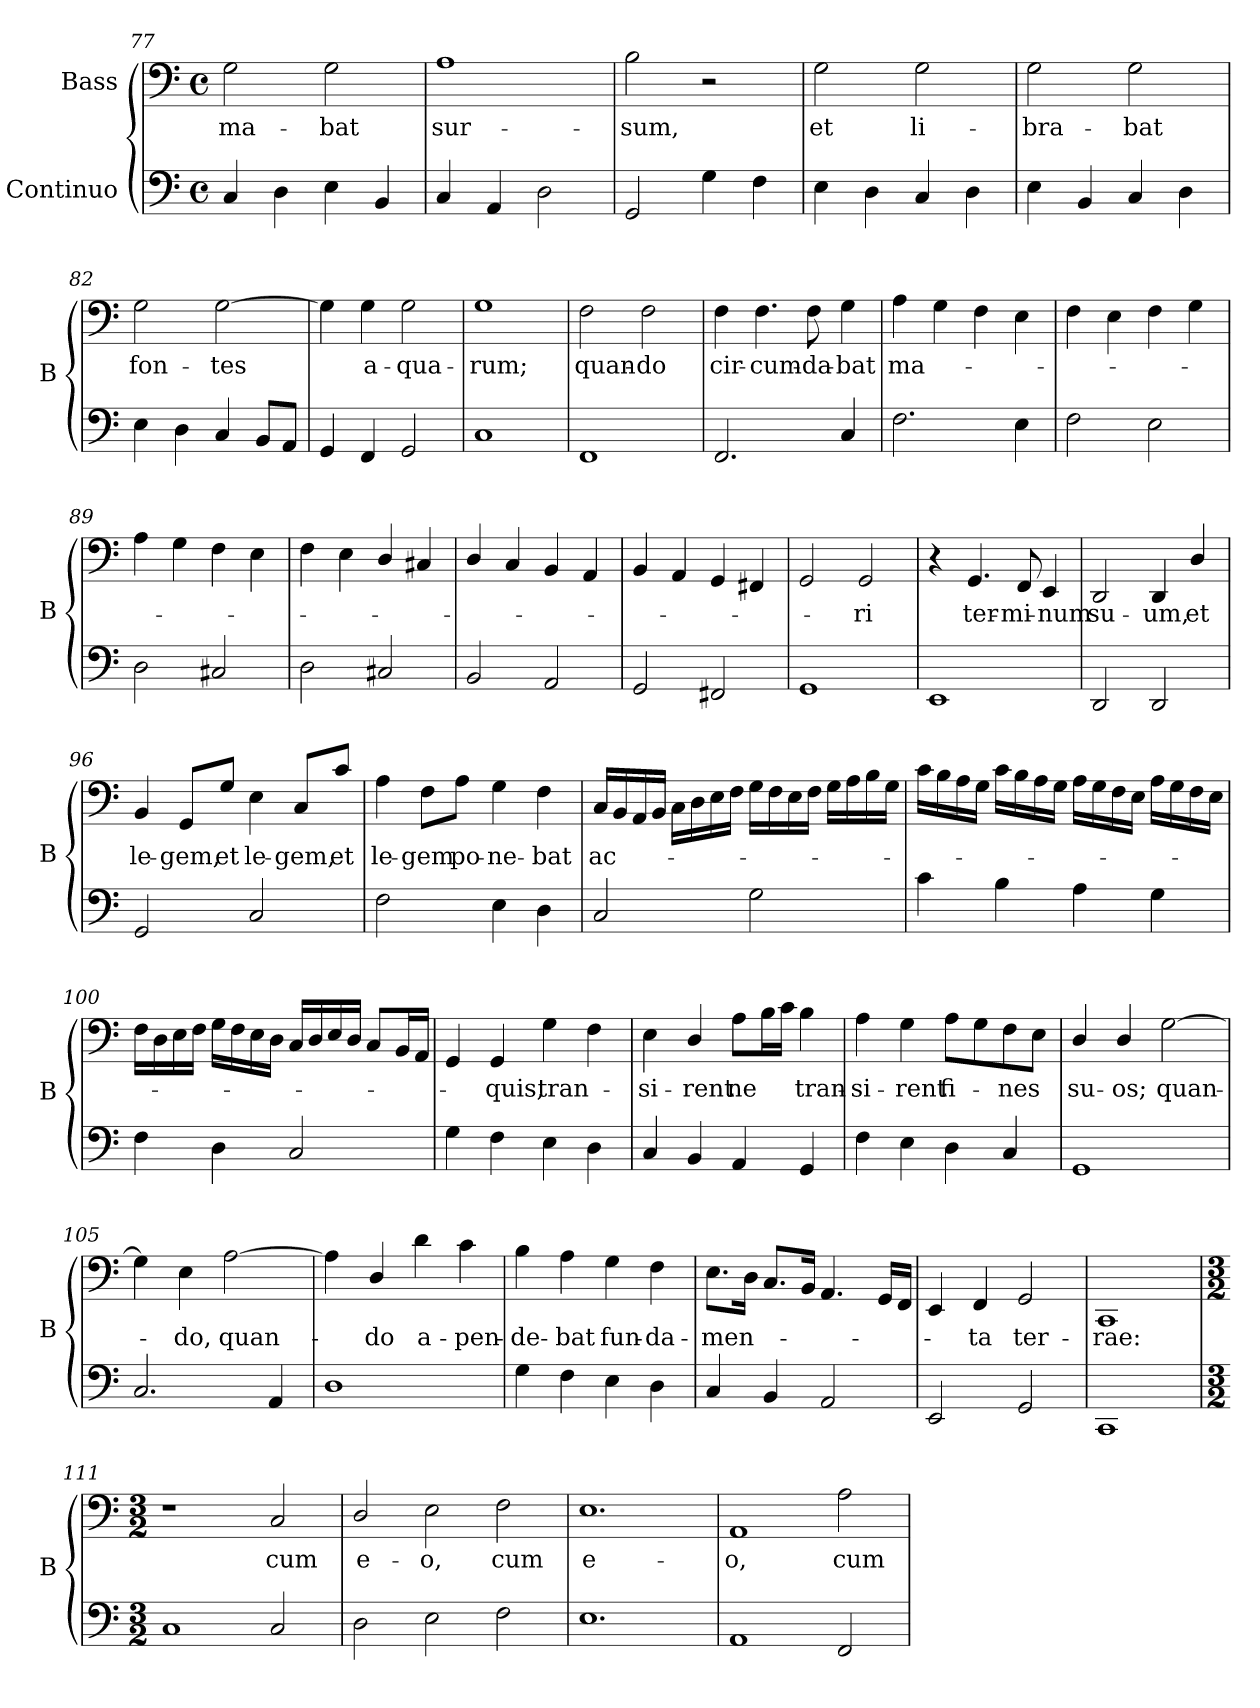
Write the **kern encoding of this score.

**kern	**kern	**text
*part2	*part1	*part1
*staff2	*staff1	*staff1
*I"Continuo	*I"Bass	*
*	*I'B	*
*clefF4	*clefF4	*
*k[]	*k[]	*
*M4/4	*M4/4	*
*met(c)	*met(c)	*
=77	=77	=77
!	!	!LO:LY:b
4C/	2G\	-ma-
4D\	.	.
!	!	!LO:LY:b
4E\	2G\	-bat
4BB/	.	.
=78	=78	=78
!	!	!LO:LY:b
4C/	1A	sur-
4AA/	.	.
2D\	.	.
!!LO:LB:g=z
=79	=79	=79
!	!	!LO:LY:b
2GG/	2B\	-sum,
4G\	2r	.
4F\	.	.
=80	=80	=80
!	!	!LO:LY:b
4E\	2G\	et
4D\	.	.
!	!	!LO:LY:b
4C/	2G\	li-
4D\	.	.
=81	=81	=81
!	!	!LO:LY:b
4E\	2G\	-bra-
4BB/	.	.
!	!	!LO:LY:b
4C/	2G\	-bat
4D\	.	.
=82	=82	=82
!	!	!LO:LY:b
4E\	2G\	fon-
4D\	.	.
!	!	!LO:LY:b
4C/	[2G\	-tes
8BB/L	.	.
8AA/J	.	.
=83	=83	=83
4GG/	4G\]	.
!	!	!LO:LY:b
4FF/	4G\	a-
!	!	!LO:LY:b
2GG/	2G\	-qua-
=84	=84	=84
!	!	!LO:LY:b
1C	1G	-rum;
=85	=85	=85
!	!	!LO:LY:b
1FF	2F\	quan-
!	!	!LO:LY:b
.	2F\	-do
!!LO:LB:g=z
=86	=86	=86
!	!	!LO:LY:b
2.FF/	4F\	cir-
!	!	!LO:LY:b
.	4.F\	-cum-
!	!	!LO:LY:b
.	8F\	-da-
!	!	!LO:LY:b
4C/	4G\	-bat
=87	=87	=87
!	!	!LO:LY:b
2.F\	4A\	ma-
.	4G\	.
.	4F\	.
4E\	4E\	.
=88	=88	=88
2F\	4F\	.
.	4E\	.
2E\	4F\	.
.	4G\	.
=89	=89	=89
2D\	4A\	.
.	4G\	.
2C#X/	4F\	.
.	4E\	.
=90	=90	=90
2D\	4F\	.
.	4E\	.
2C#X/	4D/	.
.	4C#X/	.
=91	=91	=91
2BB/	4D/	.
.	4C/	.
2AA/	4BB/	.
.	4AA/	.
=92	=92	=92
2GG/	4BB/	.
.	4AA/	.
2FF#X/	4GG/	.
.	4FF#X/	.
!!LO:PB:g=z
=93	=93	=93
1GG	2GG/	.
!	!	!LO:LY:b
.	2GG/	-ri
=94	=94	=94
1EE	4r	.
!	!	!LO:LY:b
.	4.GG/	ter-
!	!	!LO:LY:b
.	8FF/	-mi-
!	!	!LO:LY:b
.	4EE/	-num
=95	=95	=95
!	!	!LO:LY:b
2DD/	2DD/	su-
!	!	!LO:LY:b
2DD/	4DD/	-um,
!	!	!LO:LY:b
.	4D/	et
=96	=96	=96
!	!	!LO:LY:b
2GG/	4BB/	le-
!	!	!LO:LY:b
.	8GG/L	-gem,
!	!	!LO:LY:b
.	8G/J	et
!	!	!LO:LY:b
2C/	4E\	le-
!	!	!LO:LY:b
.	8C/L	-gem,
!	!	!LO:LY:b
.	8c/J	et
=97	=97	=97
!	!	!LO:LY:b
2F\	4A\	le-
!	!	!LO:LY:b
.	8F\L	-gem
!	!	!LO:LY:b
.	8A\J	po-
!	!	!LO:LY:b
4E\	4G\	-ne-
!	!	!LO:LY:b
4D\	4F\	-bat
!!LO:LB:g=z
=98	=98	=98
!	!	!LO:LY:b
2C/	16C/LL	ac-
.	16BB/	.
.	16AA/	.
.	16BB/JJ	.
.	16C\LL	.
.	16D\	.
.	16E\	.
.	16F\JJ	.
2G\	16G\LL	.
.	16F\	.
.	16E\	.
.	16F\JJ	.
.	16G\LL	.
.	16A\	.
.	16B\	.
.	16G\JJ	.
=99	=99	=99
4c\	16c\LL	.
.	16B\	.
.	16A\	.
.	16G\JJ	.
4B\	16c\LL	.
.	16B\	.
.	16A\	.
.	16G\JJ	.
4A\	16A\LL	.
.	16G\	.
.	16F\	.
.	16E\JJ	.
4G\	16A\LL	.
.	16G\	.
.	16F\	.
.	16E\JJ	.
=100	=100	=100
4F\	16F\LL	.
.	16D\	.
.	16E\	.
.	16F\JJ	.
4D\	16G\LL	.
.	16F\	.
.	16E\	.
.	16D\JJ	.
2C/	16C/LL	.
.	16D/	.
.	16E/	.
.	16D/JJ	.
.	8C/L	.
.	16BB/L	.
.	16AA/JJ	.
=101	=101	=101
4G\	4GG/	.
!	!	!LO:LY:b
4F\	4GG/	-quis,
!	!	!LO:LY:b
4E\	4G\	tran-
4D\	4F\	.
!!LO:LB:g=z
=102	=102	=102
!	!	!LO:LY:b
4C/	4E\	-si-
!	!	!LO:LY:b
4BB/	4D/	-rent
!	!	!LO:LY:b
4AA/	8A\L	ne
.	16B\L	.
.	16c\JJ	.
!	!	!LO:LY:b
4GG/	4B\	tran-
=103	=103	=103
!	!	!LO:LY:b
4F\	4A\	-si-
!	!	!LO:LY:b
4E\	4G\	-rent
!	!	!LO:LY:b
4D\	8A\L	fi-
.	8G\	.
!	!	!LO:LY:b
4C/	8F\	-nes
.	8E\J	.
=104	=104	=104
!	!	!LO:LY:b
1GG	4D/	su-
!	!	!LO:LY:b
.	4D/	-os;
!	!	!LO:LY:b
.	[2G\	quan-
=105	=105	=105
2.C/	4G\]	.
!	!	!LO:LY:b
.	4E\	-do,
!	!	!LO:LY:b
.	[2A\	quan-
4AA/	.	.
=106	=106	=106
1D	4A\]	.
!	!	!LO:LY:b
.	4D/	-do
!	!	!LO:LY:b
.	4d\	a-
!	!	!LO:LY:b
.	4c\	-pen-
=107	=107	=107
!	!	!LO:LY:b
4G\	4B\	-de-
!	!	!LO:LY:b
4F\	4A\	-bat
!	!	!LO:LY:b
4E\	4G\	fun-
!	!	!LO:LY:b
4D\	4F\	-da-
!!LO:LB:g=z
=108	=108	=108
!	!	!LO:LY:b
4C/	8.E\L	-men-
.	16D\Jk	.
4BB/	8.C/L	.
.	16BB/Jk	.
2AA/	4.AA/	.
.	16GG/LL	.
.	16FF/JJ	.
=109	=109	=109
2EE/	4EE/	.
!	!	!LO:LY:b
.	4FF/	-ta
!	!	!LO:LY:b
2GG/	2GG/	ter-
=110	=110	=110
!	!	!LO:LY:b
1CC	1CC	-rae:
=111	=111	=111
*M3/2	*M3/2	*
1C	1r	.
!	!	!LO:LY:b
2C/	2C/	cum
=112	=112	=112
!	!	!LO:LY:b
2D\	2D/	e-
!	!	!LO:LY:b
2E\	2E\	-o,
!	!	!LO:LY:b
2F\	2F\	cum
=113	=113	=113
!	!	!LO:LY:b
1.E	1.E	e-
=114	=114	=114
!	!	!LO:LY:b
1AA	1AA	-o,
!	!	!LO:LY:b
2FF/	2A\	cum
=	=	=
*-	*-	*-
